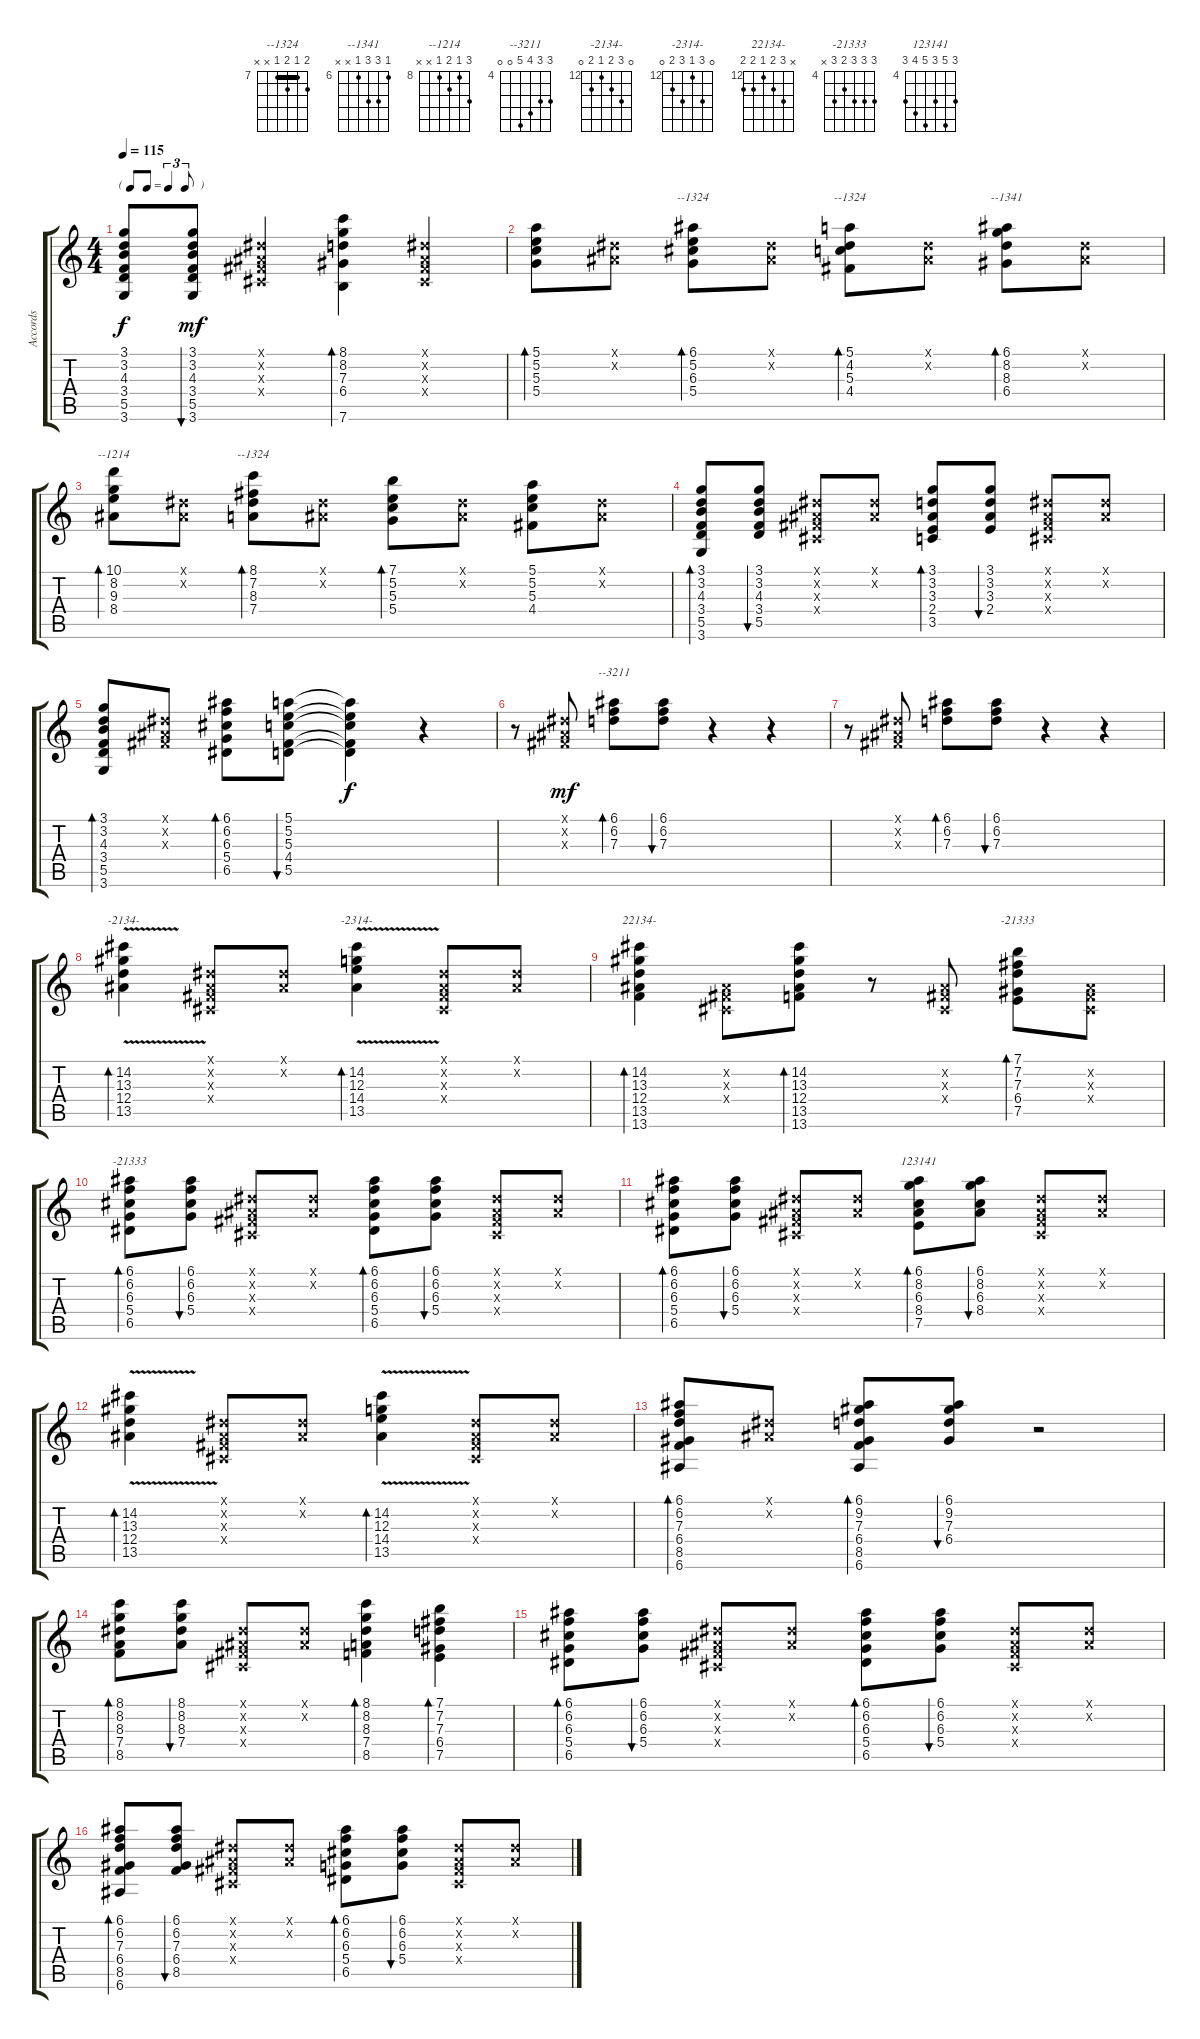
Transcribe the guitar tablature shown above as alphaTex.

\track ("Accords" "Accords") {instrument acousticguitarnylon}
\staff {score tabs}
\tuning (E4 B3 G3 D3 A2 E2) {hide}
\chord ("--1324" 6 5 6 5 x x) {firstfret 5 barre 5}
\chord ("--1324" 5 4 5 4 x x) {firstfret 4}
\chord ("--1341" 6 8 8 6 x x) {firstfret 6}
\chord ("--1214" 10 8 9 8 x x) {firstfret 8}
\chord ("--1324" 8 7 8 7 x x) {firstfret 7 barre 7}
\chord ("--3211" 6 6 7 8 0 0) {firstfret 4}
\chord ("-2134-" 0 14 13 12 13 0) {firstfret 12}
\chord ("-2314-" 0 14 12 14 13 0) {firstfret 12}
\chord ("22134-" x 14 13 12 13 13) {firstfret 12}
\chord ("-21333" 8 8 8 7 8 x) {firstfret 5}
\chord ("-21333" 6 6 6 5 6 x) {firstfret 4}
\chord ("123141" 6 8 6 8 7 6) {firstfret 4}
\ts (4 4)
\tf triplet8th
\tempo 115
\clef g2
\ks c
(3.1{t} 3.2{t} 4.3{t} 3.4{t} 5.5{t} 3.6{t}).8{dy f} (3.1 3.2 4.3 3.4 5.5 3.6).8{bu 30 dy mf} (-1.1{x} -1.2{x} -1.3{x} -1.4{x}).4 (8.1 8.2 7.3 6.4 7.6).4{bd 30} (-1.1{x} -1.2{x} -1.3{x} -1.4{x}).4 |
(5.1 5.2 5.3 5.4).8{bd 30} (-1.1{x} -1.2{x}).8 (6.1 5.2 6.3 5.4).8{bd 30 ch "--1324"} (-1.1{x} -1.2{x}).8 (5.1 4.2 5.3 4.4).8{bd 30 ch "--1324"} (-1.1{x} -1.2{x}).8 (6.1 8.2 8.3 6.4).8{bd 30 ch "--1341"} (-1.1{x} -1.2{x}).8 |
(10.1 8.2 9.3 8.4).8{bd 30 ch "--1214"} (-1.1{x} -1.2{x}).8 (8.1 7.2 8.3 7.4).8{bd 30 ch "--1324"} (-1.1{x} -1.2{x}).8 (7.1 5.2 5.3 5.4).8{bd 30} (-1.1{x} -1.2{x}).8 (5.1 5.2 5.3 4.4).8 (-1.1{x} -1.2{x}).8 |
(3.1 3.2 4.3 3.4 5.5 3.6).8{bd 30} (3.1 3.2 4.3 3.4 5.5).8{bu 30} (-1.1{x} -1.2{x} -1.3{x} -1.4{x}).8 (-1.1{x} -1.2{x}).8 (3.1 3.2 3.3 2.4 3.5).8{bd 30} (3.1 3.2 3.3 2.4).8{bu 30} (-1.1{x} -1.2{x} -1.3{x} -1.4{x}).8 (-1.1{x} -1.2{x}).8 |
(3.1 3.2 4.3 3.4 5.5 3.6).8{bd 30} (-1.1{x} -1.2{x} -1.3{x}).8 (6.1 6.2 6.3 5.4 6.5).8{bd 30} (5.1 5.2 5.3 4.4 5.5).8{bu 30} (5.1{t} 5.2{t} 5.3{t} 4.4{t} 5.5{t}).4{dy f} r.4 |
r.8 (-1.1{x} -1.2{x} -1.3{x}).8{dy mf} (6.1 6.2 7.3).8{bd 30 ch "--3211"} (6.1 6.2 7.3).8{bu 30} r.4 r.4 |
r.8 (-1.1{x} -1.2{x} -1.3{x}).8 (6.1 6.2 7.3).8{bd 30} (6.1 6.2 7.3).8{bu 30} r.4 r.4 |
(14.2{v} 13.3{v} 12.4{v} 13.5{v}).4{bd 30 ch "-2134-"} (-1.1{x} -1.2{x} -1.3{x} -1.4{x}).8 (-1.1{x} -1.2{x}).8 (14.2{v} 12.3{v} 14.4{v} 13.5{v}).4{bd 30 ch "-2314-"} (-1.1{x} -1.2{x} -1.3{x} -1.4{x}).8 (-1.1{x} -1.2{x}).8 |
(14.2 13.3 12.4 13.5 13.6).4{bd 30 ch "22134-"} (-1.2{x} -1.3{x} -1.4{x}).8 (14.2 13.3 12.4 13.5 13.6).8{bd 30} r.8 (-1.2{x} -1.3{x} -1.4{x}).8 (7.1 7.2 7.3 6.4 7.5).8{bd 30 ch "-21333"} (-1.2{x} -1.3{x} -1.4{x}).8 |
(6.1 6.2 6.3 5.4 6.5).8{bd 30 ch "-21333"} (6.1 6.2 6.3 5.4).8{bu 30} (-1.1{x} -1.2{x} -1.3{x} -1.4{x}).8 (-1.1{x} -1.2{x}).8 (6.1 6.2 6.3 5.4 6.5).8{bd 30} (6.1 6.2 6.3 5.4).8{bu 30} (-1.1{x} -1.2{x} -1.3{x} -1.4{x}).8 (-1.1{x} -1.2{x}).8 |
(6.1 6.2 6.3 5.4 6.5).8{bd 30} (6.1 6.2 6.3 5.4).8{bu 30} (-1.1{x} -1.2{x} -1.3{x} -1.4{x}).8 (-1.1{x} -1.2{x}).8 (6.1 8.2 6.3 8.4 7.5).8{bd 30 ch "123141"} (6.1 8.2 6.3 8.4).8{bu 30} (-1.1{x} -1.2{x} -1.3{x} -1.4{x}).8 (-1.1{x} -1.2{x}).8 |
(14.2{v} 13.3{v} 12.4{v} 13.5{v}).4{bd 30} (-1.1{x} -1.2{x} -1.3{x} -1.4{x}).8 (-1.1{x} -1.2{x}).8 (14.2{v} 12.3{v} 14.4{v} 13.5{v}).4{bd 30} (-1.1{x} -1.2{x} -1.3{x} -1.4{x}).8 (-1.1{x} -1.2{x}).8 |
(6.1 6.2 7.3 6.4 8.5 6.6).8{bd 30} (-1.1{x} -1.2{x}).8 (6.1 9.2 7.3 6.4 8.5 6.6).8{bd 30} (6.1 9.2 7.3 6.4).8{bu 30} r.2 |
(8.1 8.2 8.3 7.4 8.5).8{bd 30} (8.1 8.2 8.3 7.4).8{bu 30} (-1.1{x} -1.2{x} -1.3{x} -1.4{x}).8 (-1.1{x} -1.2{x}).8 (8.1 8.2 8.3 7.4 8.5).4{bd 30} (7.1 7.2 7.3 6.4 7.5).4{bd 30} |
(6.1 6.2 6.3 5.4 6.5).8{bd 30} (6.1 6.2 6.3 5.4).8{bu 30} (-1.1{x} -1.2{x} -1.3{x} -1.4{x}).8 (-1.1{x} -1.2{x}).8 (6.1 6.2 6.3 5.4 6.5).8{bd 30} (6.1 6.2 6.3 5.4).8{bu 30} (-1.1{x} -1.2{x} -1.3{x} -1.4{x}).8 (-1.1{x} -1.2{x}).8 |
(6.1 6.2 7.3 6.4 8.5 6.6).8{bd 30} (6.1 6.2 7.3 6.4 8.5).8{bu 30} (-1.1{x} -1.2{x} -1.3{x} -1.4{x}).8 (-1.1{x} -1.2{x}).8 (6.1 6.2 6.3 5.4 6.5).8{bd 30} (6.1 6.2 6.3 5.4).8{bu 30} (-1.1{x} -1.2{x} -1.3{x} -1.4{x}).8 (-1.1{x} -1.2{x}).8
